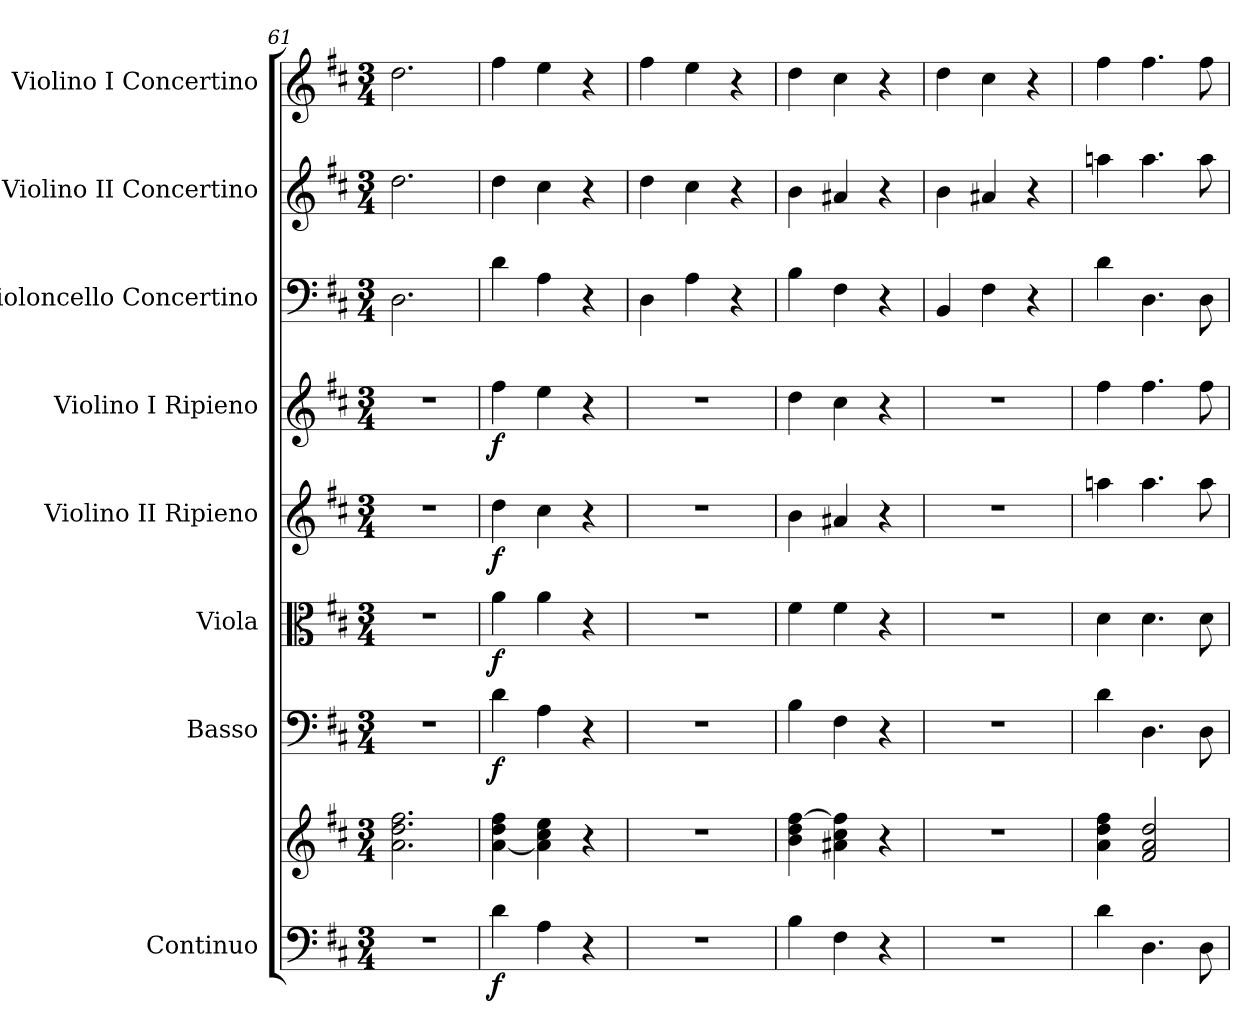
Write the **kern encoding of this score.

**kern	**kern	**dynam	**kern	**dynam	**kern	**dynam	**kern	**dynam	**kern	**dynam	**kern	**kern	**kern
*part8	*part8	*part8	*part7	*part7	*part6	*part6	*part5	*part5	*part4	*part4	*part3	*part2	*part1
*staff9	*staff8	*staff8/9	*staff7	*staff7	*staff6	*staff6	*staff5	*staff5	*staff4	*staff4	*staff3	*staff2	*staff1
*I"Continuo	*	*	*I"Basso	*	*I"Viola	*	*I"Violino II Ripieno	*	*I"Violino I Ripieno	*	*I"Violoncello Concertino	*I"Violino II Concertino	*I"Violino I Concertino
*	*	*	*	*	*	*	*	*	*	*	*I'Vc	*I'Vln	*I'Vln
*clefF4	*clefG2	*	*clefF4	*	*clefC3	*	*clefG2	*	*clefG2	*	*clefF4	*clefG2	*clefG2
*k[f#c#]	*k[f#c#]	*	*k[f#c#]	*	*k[f#c#]	*	*k[f#c#]	*	*k[f#c#]	*	*k[f#c#]	*k[f#c#]	*k[f#c#]
*M3/4	*M3/4	*	*M3/4	*	*M3/4	*	*M3/4	*	*M3/4	*	*M3/4	*M3/4	*M3/4
=61	=61	=61	=61	=61	=61	=61	=61	=61	=61	=61	=61	=61	=61
2.r	2.a\ 2.dd\ 2.ff#\	.	2.r	.	2.r	.	2.r	.	2.r	.	2.D\	2.dd\	2.dd\
!!LO:LB:g=z
=62	=62	=62	=62	=62	=62	=62	=62	=62	=62	=62	=62	=62	=62
!	!	!LO:DY:b=2	!	!LO:DY:b	!	!LO:DY:b	!	!LO:DY:b	!	!LO:DY:b	!	!	!
4d\	[4a\ 4dd\ 4ff#\	f	4d\	f	4a\	f	4dd\	f	4ff#\	f	4d\	4dd\	4ff#\
4A\	4a\] 4cc#\ 4ee\	.	4A\	.	4a\	.	4cc#\	.	4ee\	.	4A\	4cc#\	4ee\
4r	4r	.	4r	.	4r	.	4r	.	4r	.	4r	4r	4r
=63	=63	=63	=63	=63	=63	=63	=63	=63	=63	=63	=63	=63	=63
2.r	2.r	.	2.r	.	2.r	.	2.r	.	2.r	.	4D\	4dd\	4ff#\
.	.	.	.	.	.	.	.	.	.	.	4A\	4cc#\	4ee\
.	.	.	.	.	.	.	.	.	.	.	4r	4r	4r
=64	=64	=64	=64	=64	=64	=64	=64	=64	=64	=64	=64	=64	=64
4B\	4b\ 4dd\ [4ff#\	.	4B\	.	4f#\	.	4b\	.	4dd\	.	4B\	4b\	4dd\
4F#\	4a#X\ 4cc#\ 4ff#\]	.	4F#\	.	4f#\	.	4a#X/	.	4cc#\	.	4F#\	4a#X/	4cc#\
4r	4r	.	4r	.	4r	.	4r	.	4r	.	4r	4r	4r
=65	=65	=65	=65	=65	=65	=65	=65	=65	=65	=65	=65	=65	=65
2.r	2.r	.	2.r	.	2.r	.	2.r	.	2.r	.	4BB/	4b\	4dd\
.	.	.	.	.	.	.	.	.	.	.	4F#\	4a#X/	4cc#\
.	.	.	.	.	.	.	.	.	.	.	4r	4r	4r
=66	=66	=66	=66	=66	=66	=66	=66	=66	=66	=66	=66	=66	=66
4d\	4a\ 4dd\ 4ff#\	.	4d\	.	4d\	.	4aan\	.	4ff#\	.	4d\	4aan\	4ff#\
4.D\	2f#/ 2a/ 2dd/	.	4.D\	.	4.d\	.	4.aa\	.	4.ff#\	.	4.D\	4.aa\	4.ff#\
8D\	.	.	8D\	.	8d\	.	8aa\	.	8ff#\	.	8D\	8aa\	8ff#\
=	=	=	=	=	=	=	=	=	=	=	=	=	=
*-	*-	*-	*-	*-	*-	*-	*-	*-	*-	*-	*-	*-	*-
